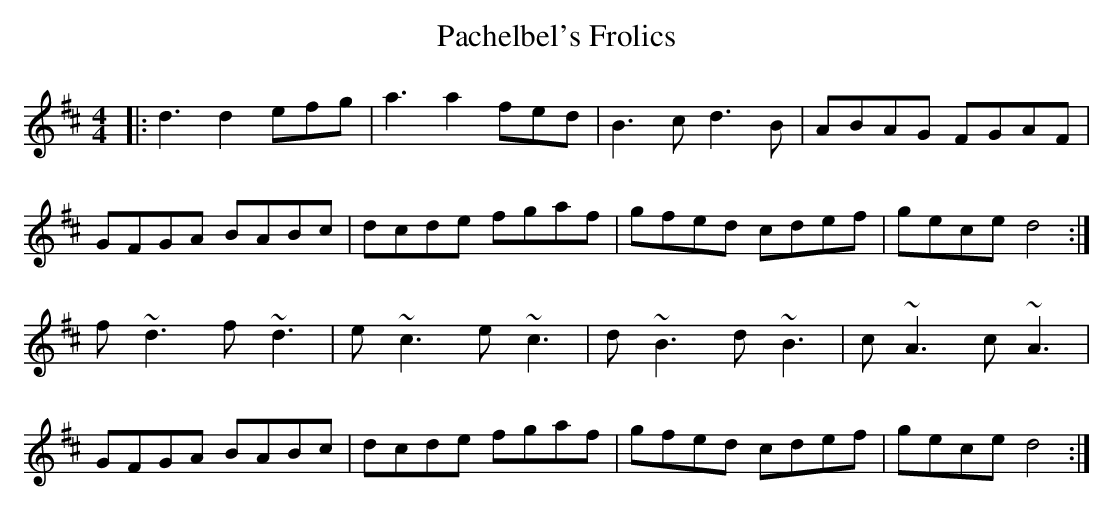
X:1
T: Pachelbel's Frolics
M: 4/4
L: 1/8
K: Dmaj
|:d3 d2 efg|a3 a2 fed|B3c d3B|ABAG FGAF|
GFGA BABc|dcde fgaf|gfed cdef|gece d4:|
f~d3 f~d3|e~c3 e~c3|d~B3 d~B3|c~A3 c~A3|
GFGA BABc|dcde fgaf|gfed cdef|gece d4:|
